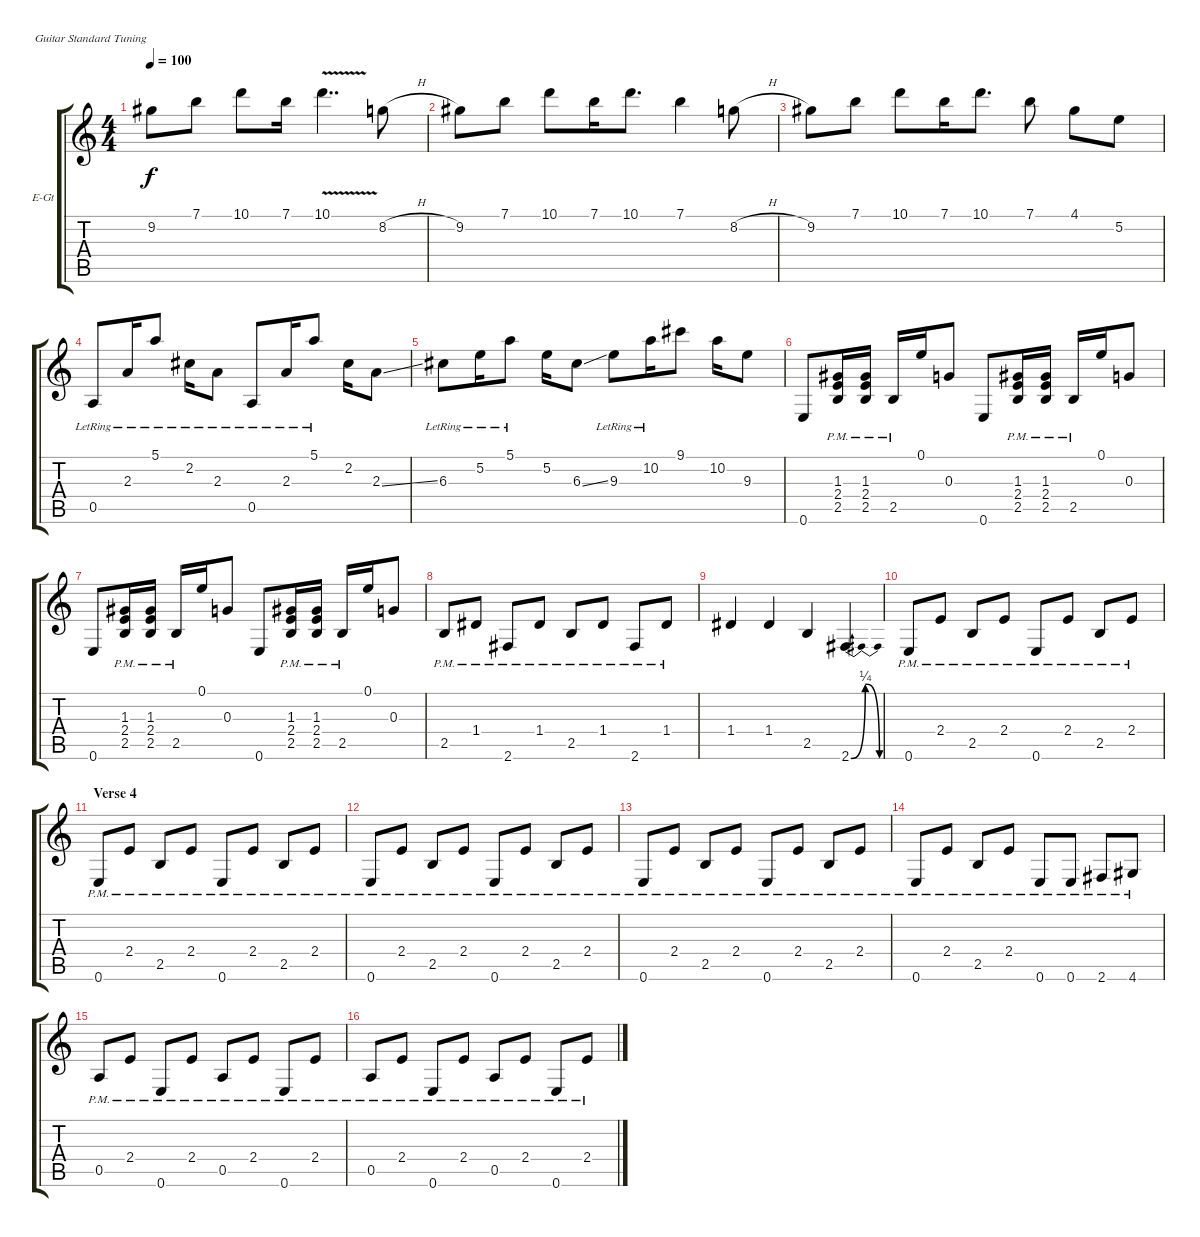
\defaultSystemsLayout 4
\bracketExtendMode groupsimilarinstruments
\firstSystemTrackNameOrientation horizontal
\otherSystemsTrackNameOrientation horizontal
\track ("Electric Guitar" "E-Gt") {instrument electricguitarclean}
\staff {score tabs}
\tuning (E4 B3 G3 D3 A2 E2)
\ts (4 4)
\tempo 100
\clef g2
\ks c
9.2.8{dy f} 7.1.8 10.1.8 7.1.16 10.1{v}.4{dd} 8.2{h}.8 |
9.2.8 7.1.8 10.1.8 7.1.16 10.1.8{d} 7.1.4 8.2{h}.8 |
9.2.8 7.1.8 10.1.8 7.1.16 10.1.8{d} 7.1.8 4.1.8 5.2.8 |
0.5{lr}.8 2.3{lr}.16 5.1{lr}.8 2.2{lr}.16 2.3{lr}.8 0.5{lr}.8 2.3{lr}.16 5.1{lr}.8 2.2.16 2.3{ss}.8 |
6.3{lr}.8 5.2{lr}.16 5.1{lr}.8 5.2.16 6.3{ss}.8 9.3{lr}.8 10.2{lr}.16 9.1.8 10.2.16 9.3.8 |
0.6.8 (2.5{pm} 2.4{pm} 1.3{pm}).16 (2.5{pm} 2.4{pm} 1.3).16 2.5{pm}.16 0.1.16 0.3.8 0.6.8 (2.5{pm} 2.4{pm} 1.3{pm}).16 (2.5{pm} 2.4{pm} 1.3).16 2.5{pm}.16 0.1.16 0.3.8 |
0.6.8 (2.5{pm} 2.4{pm} 1.3{pm}).16 (2.5{pm} 2.4{pm} 1.3).16 2.5{pm}.16 0.1.16 0.3.8 0.6.8 (2.5{pm} 2.4{pm} 1.3{pm}).16 (2.5{pm} 2.4{pm} 1.3).16 2.5{pm}.16 0.1.16 0.3.8 |
2.5{pm}.8 1.4{pm}.8 2.6{pm}.8 1.4{pm}.8 2.5{pm}.8 1.4{pm}.8 2.6{pm}.8 1.4{pm}.8 |
1.4.4 1.4.4 2.5.4 2.6{be (bendrelease 0 0 16.2 1 30.599999999999998 1 37.8 0)}.4 |
0.6{pm}.8 2.4{pm}.8 2.5{pm}.8 2.4{pm}.8 0.6{pm}.8 2.4{pm}.8 2.5{pm}.8 2.4{pm}.8 |
\section ("" "Verse 4")
0.6{pm}.8 2.4{pm}.8 2.5{pm}.8 2.4{pm}.8 0.6{pm}.8 2.4{pm}.8 2.5{pm}.8 2.4{pm}.8 |
0.6{pm}.8 2.4{pm}.8 2.5{pm}.8 2.4{pm}.8 0.6{pm}.8 2.4{pm}.8 2.5{pm}.8 2.4{pm}.8 |
0.6{pm}.8 2.4{pm}.8 2.5{pm}.8 2.4{pm}.8 0.6{pm}.8 2.4{pm}.8 2.5{pm}.8 2.4{pm}.8 |
0.6{pm}.8 2.4{pm}.8 2.5{pm}.8 2.4{pm}.8 0.6{pm}.8 0.6{pm}.8 2.6{pm}.8 4.6{pm}.8 |
0.5{pm}.8 2.4{pm}.8 0.6{pm}.8 2.4{pm}.8 0.5{pm}.8 2.4{pm}.8 0.6{pm}.8 2.4{pm}.8 |
0.5{pm}.8 2.4{pm}.8 0.6{pm}.8 2.4{pm}.8 0.5{pm}.8 2.4{pm}.8 0.6{pm}.8 2.4{pm}.8
